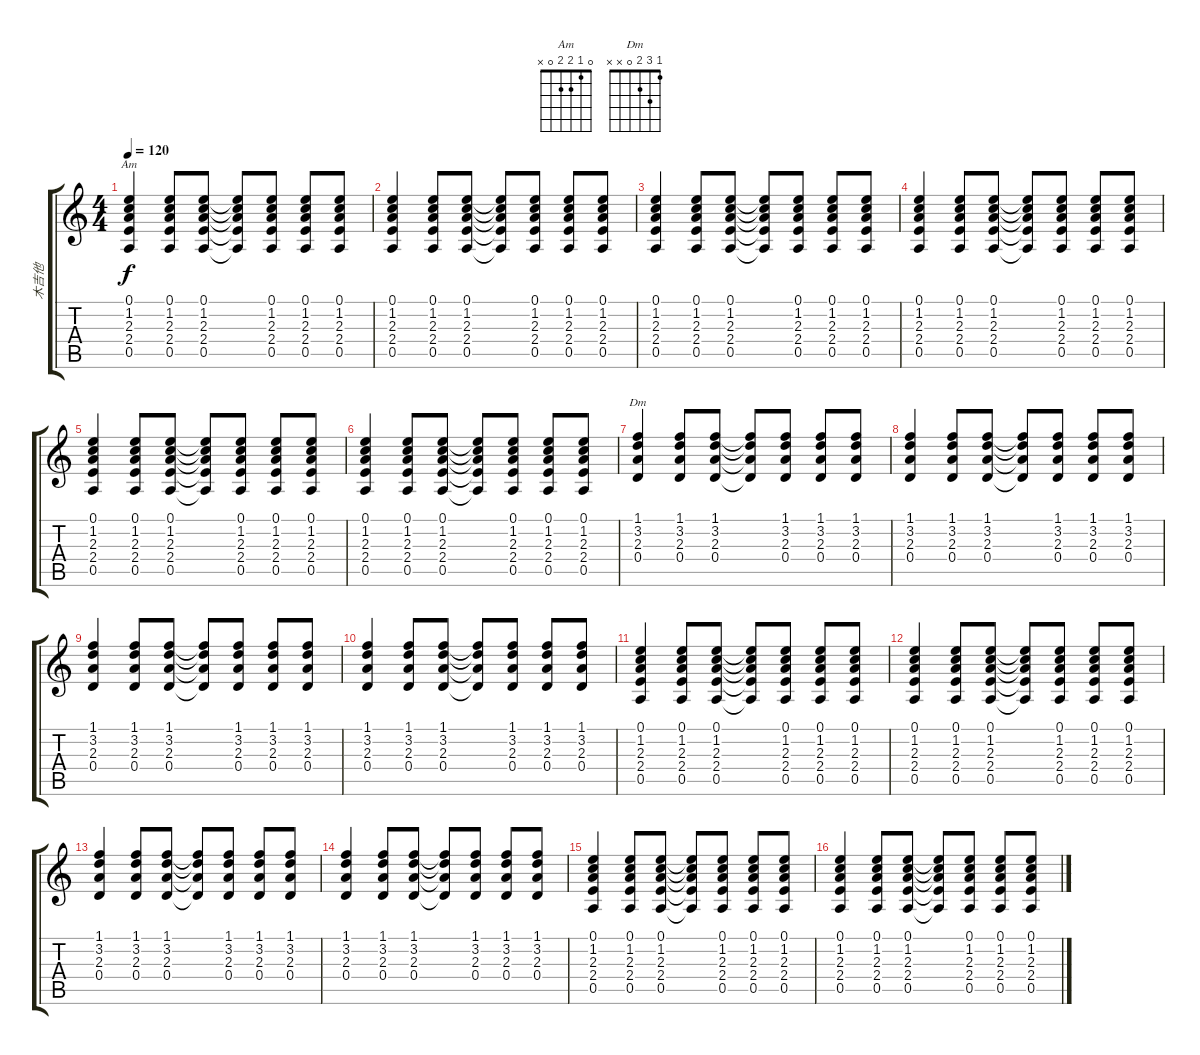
\track ("木吉他" "木吉他") {instrument acousticguitarsteel}
\staff {score tabs}
\tuning (E4 B3 G3 D3 A2 E2) {hide}
\chord ("Am" 0 1 2 2 0 x)
\chord ("Dm" 1 3 2 0 x x)
\ts (4 4)
\tempo 120
\clef g2
\ks c
(0.1 1.2 2.3 2.4 0.5).4{ch "Am" dy f} (0.1 1.2 2.3 2.4 0.5).8 (0.1 1.2 2.3 2.4 0.5).8 (0.1{t} 1.2{t} 2.3{t} 2.4{t} 0.5{t}).8 (0.1 1.2 2.3 2.4 0.5).8 (0.1 1.2 2.3 2.4 0.5).8 (0.1 1.2 2.3 2.4 0.5).8 |
(0.1 1.2 2.3 2.4 0.5).4 (0.1 1.2 2.3 2.4 0.5).8 (0.1 1.2 2.3 2.4 0.5).8 (0.1{t} 1.2{t} 2.3{t} 2.4{t} 0.5{t}).8 (0.1 1.2 2.3 2.4 0.5).8 (0.1 1.2 2.3 2.4 0.5).8 (0.1 1.2 2.3 2.4 0.5).8 |
(0.1 1.2 2.3 2.4 0.5).4 (0.1 1.2 2.3 2.4 0.5).8 (0.1 1.2 2.3 2.4 0.5).8 (0.1{t} 1.2{t} 2.3{t} 2.4{t} 0.5{t}).8 (0.1 1.2 2.3 2.4 0.5).8 (0.1 1.2 2.3 2.4 0.5).8 (0.1 1.2 2.3 2.4 0.5).8 |
(0.1 1.2 2.3 2.4 0.5).4 (0.1 1.2 2.3 2.4 0.5).8 (0.1 1.2 2.3 2.4 0.5).8 (0.1{t} 1.2{t} 2.3{t} 2.4{t} 0.5{t}).8 (0.1 1.2 2.3 2.4 0.5).8 (0.1 1.2 2.3 2.4 0.5).8 (0.1 1.2 2.3 2.4 0.5).8 |
(0.1 1.2 2.3 2.4 0.5).4 (0.1 1.2 2.3 2.4 0.5).8 (0.1 1.2 2.3 2.4 0.5).8 (0.1{t} 1.2{t} 2.3{t} 2.4{t} 0.5{t}).8 (0.1 1.2 2.3 2.4 0.5).8 (0.1 1.2 2.3 2.4 0.5).8 (0.1 1.2 2.3 2.4 0.5).8 |
(0.1 1.2 2.3 2.4 0.5).4 (0.1 1.2 2.3 2.4 0.5).8 (0.1 1.2 2.3 2.4 0.5).8 (0.1{t} 1.2{t} 2.3{t} 2.4{t} 0.5{t}).8 (0.1 1.2 2.3 2.4 0.5).8 (0.1 1.2 2.3 2.4 0.5).8 (0.1 1.2 2.3 2.4 0.5).8 |
(1.1 3.2 2.3 0.4).4{ch "Dm"} (1.1 3.2 2.3 0.4).8 (1.1 3.2 2.3 0.4).8 (1.1{t} 3.2{t} 2.3{t} 0.4{t}).8 (1.1 3.2 2.3 0.4).8 (1.1 3.2 2.3 0.4).8 (1.1 3.2 2.3 0.4).8 |
(1.1 3.2 2.3 0.4).4 (1.1 3.2 2.3 0.4).8 (1.1 3.2 2.3 0.4).8 (1.1{t} 3.2{t} 2.3{t} 0.4{t}).8 (1.1 3.2 2.3 0.4).8 (1.1 3.2 2.3 0.4).8 (1.1 3.2 2.3 0.4).8 |
(1.1 3.2 2.3 0.4).4 (1.1 3.2 2.3 0.4).8 (1.1 3.2 2.3 0.4).8 (1.1{t} 3.2{t} 2.3{t} 0.4{t}).8 (1.1 3.2 2.3 0.4).8 (1.1 3.2 2.3 0.4).8 (1.1 3.2 2.3 0.4).8 |
(1.1 3.2 2.3 0.4).4 (1.1 3.2 2.3 0.4).8 (1.1 3.2 2.3 0.4).8 (1.1{t} 3.2{t} 2.3{t} 0.4{t}).8 (1.1 3.2 2.3 0.4).8 (1.1 3.2 2.3 0.4).8 (1.1 3.2 2.3 0.4).8 |
(0.1 1.2 2.3 2.4 0.5).4 (0.1 1.2 2.3 2.4 0.5).8 (0.1 1.2 2.3 2.4 0.5).8 (0.1{t} 1.2{t} 2.3{t} 2.4{t} 0.5{t}).8 (0.1 1.2 2.3 2.4 0.5).8 (0.1 1.2 2.3 2.4 0.5).8 (0.1 1.2 2.3 2.4 0.5).8 |
(0.1 1.2 2.3 2.4 0.5).4 (0.1 1.2 2.3 2.4 0.5).8 (0.1 1.2 2.3 2.4 0.5).8 (0.1{t} 1.2{t} 2.3{t} 2.4{t} 0.5{t}).8 (0.1 1.2 2.3 2.4 0.5).8 (0.1 1.2 2.3 2.4 0.5).8 (0.1 1.2 2.3 2.4 0.5).8 |
(1.1 3.2 2.3 0.4).4 (1.1 3.2 2.3 0.4).8 (1.1 3.2 2.3 0.4).8 (1.1{t} 3.2{t} 2.3{t} 0.4{t}).8 (1.1 3.2 2.3 0.4).8 (1.1 3.2 2.3 0.4).8 (1.1 3.2 2.3 0.4).8 |
(1.1 3.2 2.3 0.4).4 (1.1 3.2 2.3 0.4).8 (1.1 3.2 2.3 0.4).8 (1.1{t} 3.2{t} 2.3{t} 0.4{t}).8 (1.1 3.2 2.3 0.4).8 (1.1 3.2 2.3 0.4).8 (1.1 3.2 2.3 0.4).8 |
(0.1 1.2 2.3 2.4 0.5).4 (0.1 1.2 2.3 2.4 0.5).8 (0.1 1.2 2.3 2.4 0.5).8 (0.1{t} 1.2{t} 2.3{t} 2.4{t} 0.5{t}).8 (0.1 1.2 2.3 2.4 0.5).8 (0.1 1.2 2.3 2.4 0.5).8 (0.1 1.2 2.3 2.4 0.5).8 |
(0.1 1.2 2.3 2.4 0.5).4 (0.1 1.2 2.3 2.4 0.5).8 (0.1 1.2 2.3 2.4 0.5).8 (0.1{t} 1.2{t} 2.3{t} 2.4{t} 0.5{t}).8 (0.1 1.2 2.3 2.4 0.5).8 (0.1 1.2 2.3 2.4 0.5).8 (0.1 1.2 2.3 2.4 0.5).8
